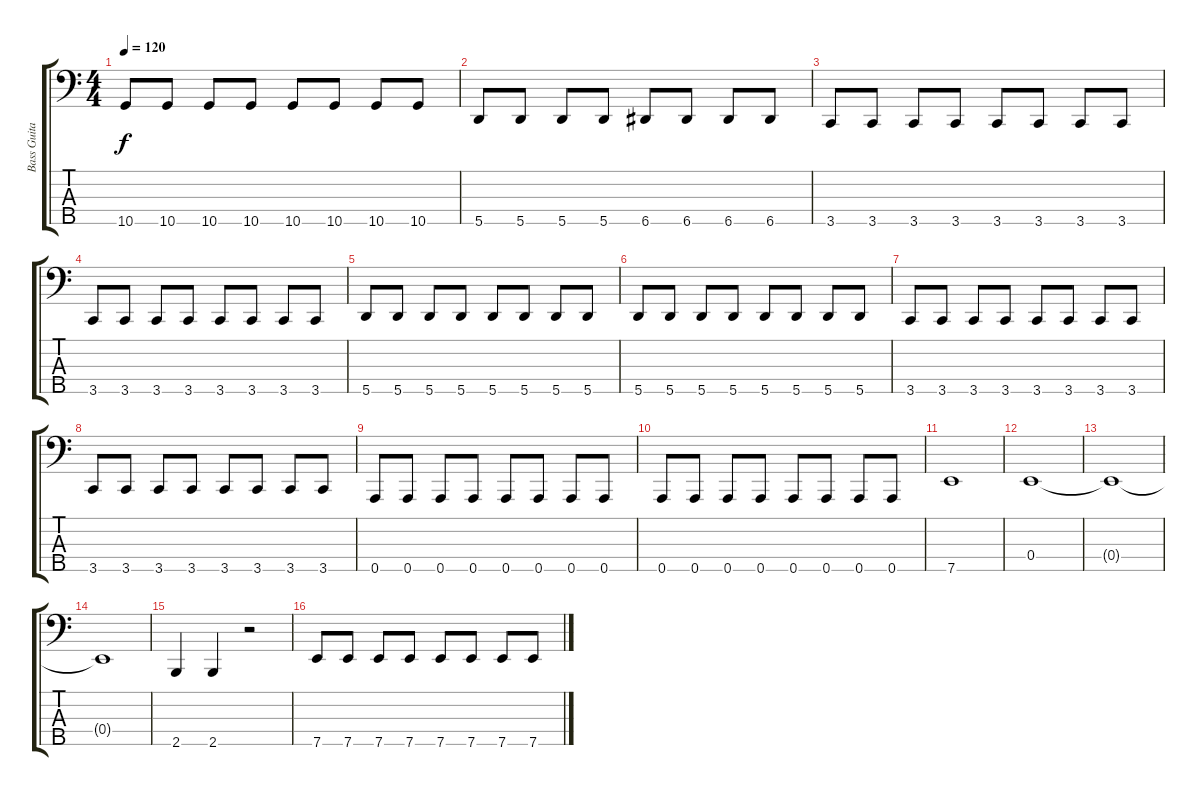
\track ("Bass Guitar" "Bass Guita") {instrument electricbasspick}
\staff {score tabs}
\tuning (G2 D2 A1 E1 A0) {hide}
\ts (4 4)
\tempo 120
\clef f4
\ks c
10.5.8{dy f} 10.5.8 10.5.8 10.5.8 10.5.8 10.5.8 10.5.8 10.5.8 |
5.5.8 5.5.8 5.5.8 5.5.8 6.5.8 6.5.8 6.5.8 6.5.8 |
3.5.8 3.5.8 3.5.8 3.5.8 3.5.8 3.5.8 3.5.8 3.5.8 |
3.5.8 3.5.8 3.5.8 3.5.8 3.5.8 3.5.8 3.5.8 3.5.8 |
5.5.8 5.5.8 5.5.8 5.5.8 5.5.8 5.5.8 5.5.8 5.5.8 |
5.5.8 5.5.8 5.5.8 5.5.8 5.5.8 5.5.8 5.5.8 5.5.8 |
3.5.8 3.5.8 3.5.8 3.5.8 3.5.8 3.5.8 3.5.8 3.5.8 |
3.5.8 3.5.8 3.5.8 3.5.8 3.5.8 3.5.8 3.5.8 3.5.8 |
0.5.8 0.5.8 0.5.8 0.5.8 0.5.8 0.5.8 0.5.8 0.5.8 |
0.5.8 0.5.8 0.5.8 0.5.8 0.5.8 0.5.8 0.5.8 0.5.8 |
7.5.1 |
0.4.1 |
0.4{t}.1 |
0.4{t}.1 |
2.5.4 2.5.4 r.2 |
7.5.8 7.5.8 7.5.8 7.5.8 7.5.8 7.5.8 7.5.8 7.5.8
